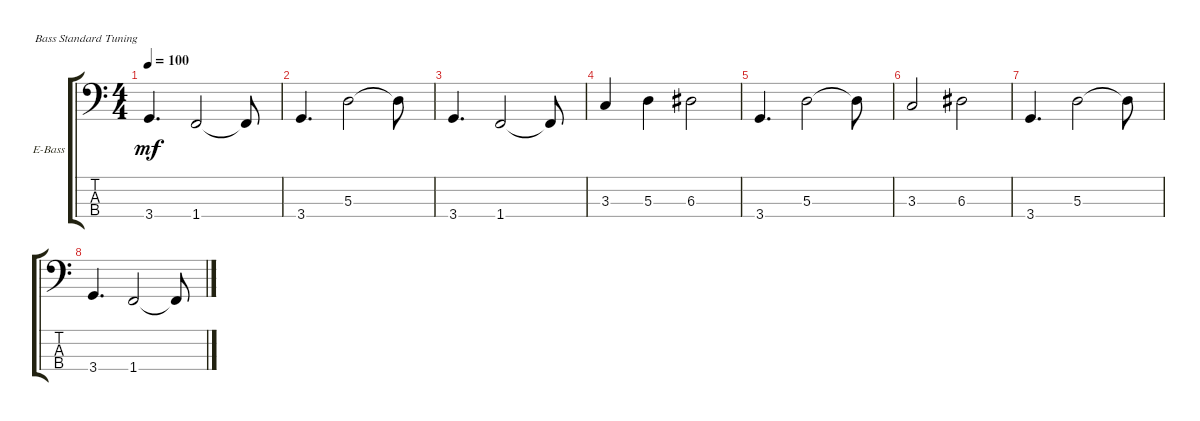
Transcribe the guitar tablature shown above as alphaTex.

\defaultSystemsLayout 4
\bracketExtendMode groupsimilarinstruments
\firstSystemTrackNameOrientation horizontal
\otherSystemsTrackNameOrientation horizontal
\track ("Greg Cohen" "E-Bass") {instrument electricbassfinger}
\staff {score tabs}
\tuning (G2 D2 A1 E1)
\ts (4 4)
\tempo 100
\clef f4
\ks c
3.4.4{d dy mf} 1.4.2 1.4{t}.8 |
3.4.4{d} 5.3.2 5.3{t}.8 |
3.4.4{d} 1.4.2 1.4{t}.8 |
3.3.4 5.3.4 6.3.2 |
3.4.4{d} 5.3.2 5.3{t}.8 |
3.3.2 6.3.2 |
3.4.4{d} 5.3.2 5.3{t}.8 |
3.4.4{d} 1.4.2 1.4{t}.8
